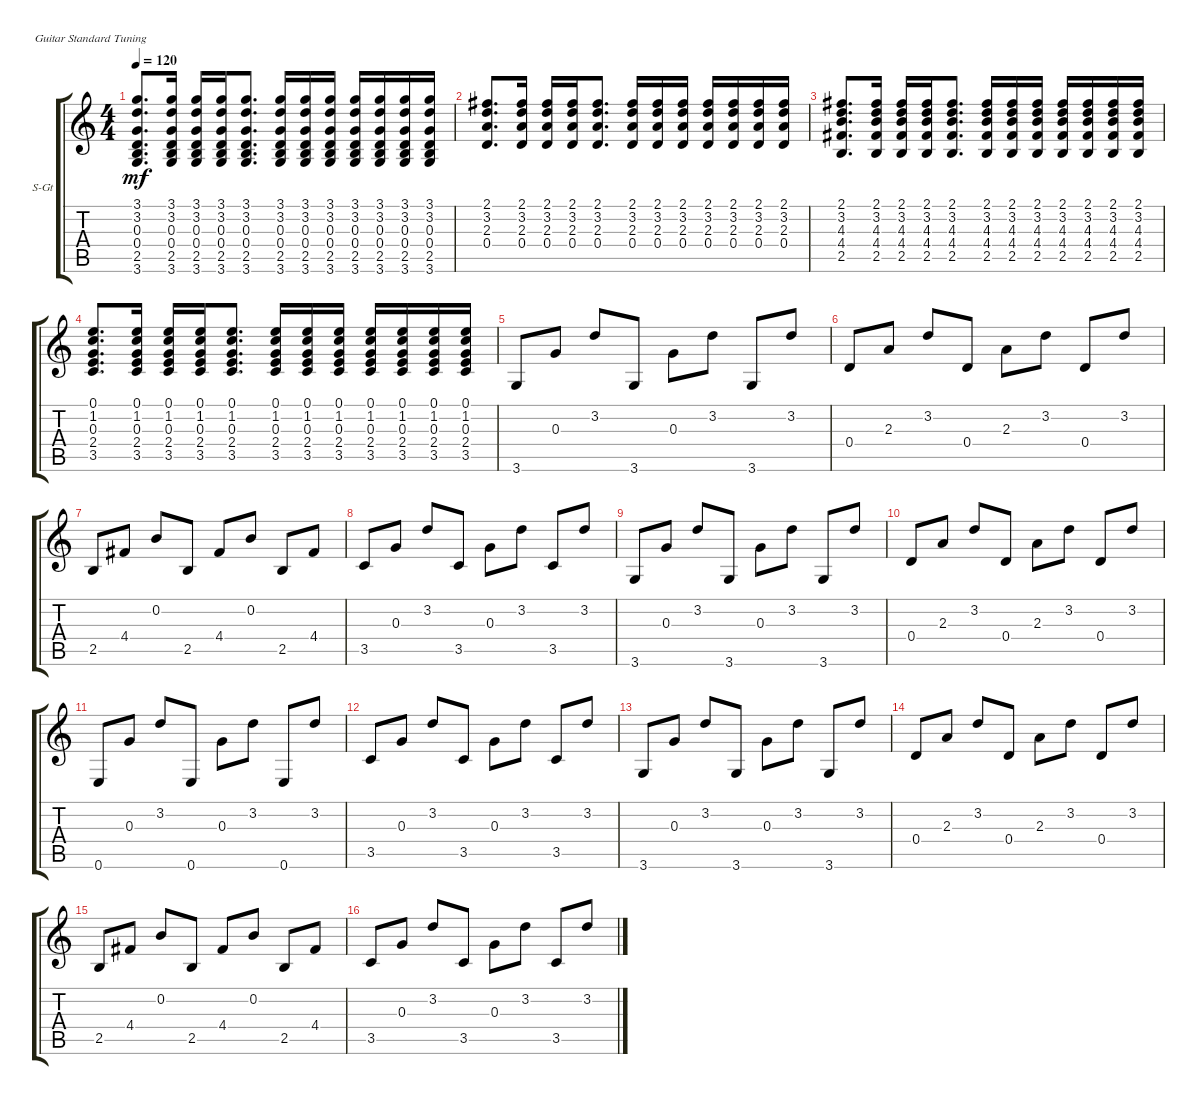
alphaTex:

\defaultSystemsLayout 4
\bracketExtendMode groupsimilarinstruments
\firstSystemTrackNameOrientation horizontal
\otherSystemsTrackNameOrientation horizontal
\track ("Steel Guitar" "S-Gt") {instrument acousticguitarsteel}
\staff {score tabs}
\tuning (E4 B3 G3 D3 A2 E2)
\ts (4 4)
\tempo 120
\clef g2
\ks c
(3.6 0.4 0.3 3.2 2.5 3.1).8{d dy mf} (3.6 0.4 0.3 3.2 2.5 3.1).16 (3.6 0.4 0.3 3.2 2.5 3.1).16 (3.6 0.4 0.3 3.2 2.5 3.1).16 (3.6 0.4 0.3 3.2 2.5 3.1).8{d} (3.6 0.4 0.3 3.2 2.5 3.1).16 (3.6 0.4 0.3 3.2 2.5 3.1).16 (3.6 0.4 0.3 3.2 2.5 3.1).16 (3.6 0.4 0.3 3.2 2.5 3.1).16 (3.6 0.4 0.3 3.2 2.5 3.1).16 (3.6 0.4 0.3 3.2 2.5 3.1).16 (3.6 0.4 0.3 3.2 2.5 3.1).16 |
(0.4 2.3 3.2 2.1).8{d} (0.4 2.3 3.2 2.1).16 (0.4 2.3 3.2 2.1).16 (0.4 2.3 3.2 2.1).16 (0.4 2.3 3.2 2.1).8{d} (0.4 2.3 3.2 2.1).16 (0.4 2.3 3.2 2.1).16 (0.4 2.3 3.2 2.1).16 (0.4 2.3 3.2 2.1).16 (0.4 2.3 3.2 2.1).16 (0.4 2.3 3.2 2.1).16 (0.4 2.3 3.2 2.1).16 |
(4.4 4.3 3.2 2.5 2.1).8{d} (4.4 4.3 3.2 2.5 2.1).16 (4.4 4.3 3.2 2.5 2.1).16 (4.4 4.3 3.2 2.5 2.1).16 (4.4 4.3 3.2 2.5 2.1).8{d} (4.4 4.3 3.2 2.5 2.1).16 (4.4 4.3 3.2 2.5 2.1).16 (4.4 4.3 3.2 2.5 2.1).16 (4.4 4.3 3.2 2.5 2.1).16 (4.4 4.3 3.2 2.5 2.1).16 (4.4 4.3 3.2 2.5 2.1).16 (4.4 4.3 3.2 2.5 2.1).16 |
(2.4 0.3 1.2 3.5 0.1).8{d} (2.4 0.3 1.2 3.5 0.1).16 (2.4 0.3 1.2 3.5 0.1).16 (2.4 0.3 1.2 3.5 0.1).16 (2.4 0.3 1.2 3.5 0.1).8{d} (2.4 0.3 1.2 3.5 0.1).16 (2.4 0.3 1.2 3.5 0.1).16 (2.4 0.3 1.2 3.5 0.1).16 (2.4 0.3 1.2 3.5 0.1).16 (2.4 0.3 1.2 3.5 0.1).16 (2.4 0.3 1.2 3.5 0.1).16 (2.4 0.3 1.2 3.5 0.1).16 |
3.6.8 0.3.8 3.2.8 3.6.8 0.3.8 3.2.8 3.6.8 3.2.8 |
0.4.8 2.3.8 3.2.8 0.4.8 2.3.8 3.2.8 0.4.8 3.2.8 |
2.5.8 4.4.8 0.2.8 2.5.8 4.4.8 0.2.8 2.5.8 4.4.8 |
3.5.8 0.3.8 3.2.8 3.5.8 0.3.8 3.2.8 3.5.8 3.2.8 |
3.6.8 0.3.8 3.2.8 3.6.8 0.3.8 3.2.8 3.6.8 3.2.8 |
0.4.8 2.3.8 3.2.8 0.4.8 2.3.8 3.2.8 0.4.8 3.2.8 |
0.6.8 0.3.8 3.2.8 0.6.8 0.3.8 3.2.8 0.6.8 3.2.8 |
3.5.8 0.3.8 3.2.8 3.5.8 0.3.8 3.2.8 3.5.8 3.2.8 |
3.6.8 0.3.8 3.2.8 3.6.8 0.3.8 3.2.8 3.6.8 3.2.8 |
0.4.8 2.3.8 3.2.8 0.4.8 2.3.8 3.2.8 0.4.8 3.2.8 |
2.5.8 4.4.8 0.2.8 2.5.8 4.4.8 0.2.8 2.5.8 4.4.8 |
3.5.8 0.3.8 3.2.8 3.5.8 0.3.8 3.2.8 3.5.8 3.2.8
